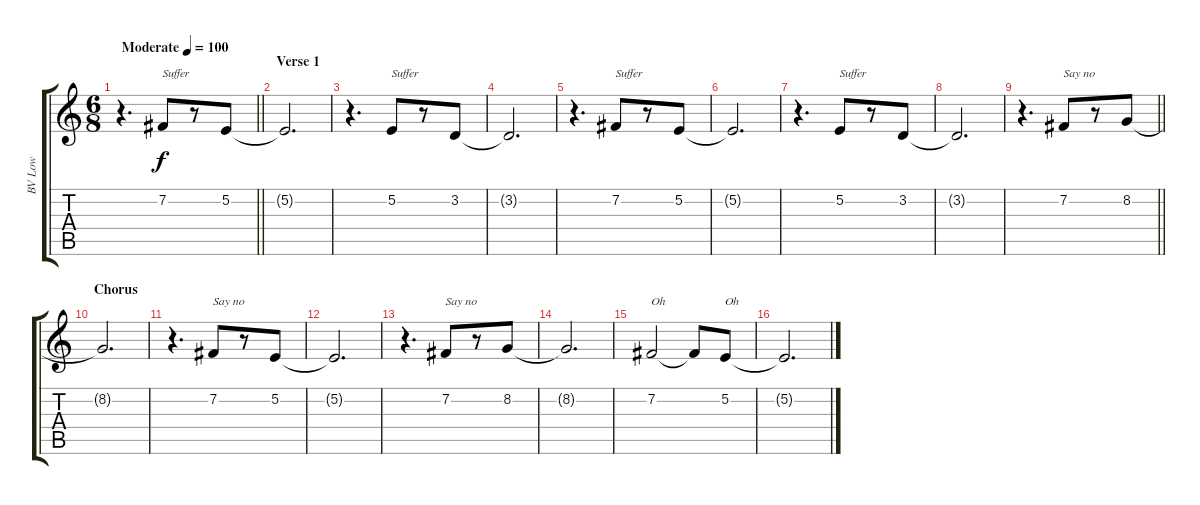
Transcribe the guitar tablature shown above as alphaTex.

\track ("BV Low" "BV Low") {instrument brightacousticpiano}
\staff {score tabs}
\tuning (E4 B3 G3 D3 A2 E2) {hide}
\ts (6 8)
\tempo (100 "Moderate")
\clef g2
\barLineRight lightlight
\ks c
r.4{d dy f instrument brightacousticpiano} 7.2.8{txt "Suffer"} r.8 5.2.8 |
\section ("" "Verse 1")
5.2{t}.2{d} |
r.4{d} 5.2.8{txt "Suffer"} r.8 3.2.8 |
3.2{t}.2{d} |
r.4{d} 7.2.8{txt "Suffer"} r.8 5.2.8 |
5.2{t}.2{d} |
r.4{d} 5.2.8{txt "Suffer"} r.8 3.2.8 |
3.2{t}.2{d} |
\barLineRight lightlight
r.4{d} 7.2.8{txt "Say no"} r.8 8.2.8 |
\section ("" "Chorus")
8.2{t}.2{d} |
r.4{d} 7.2.8{txt "Say no"} r.8 5.2.8 |
5.2{t}.2{d} |
r.4{d} 7.2.8{txt "Say no"} r.8 8.2.8 |
8.2{t}.2{d} |
7.2.2{txt "Oh"} 7.2{t}.8 5.2.8{txt "Oh"} |
5.2{t}.2{d}
